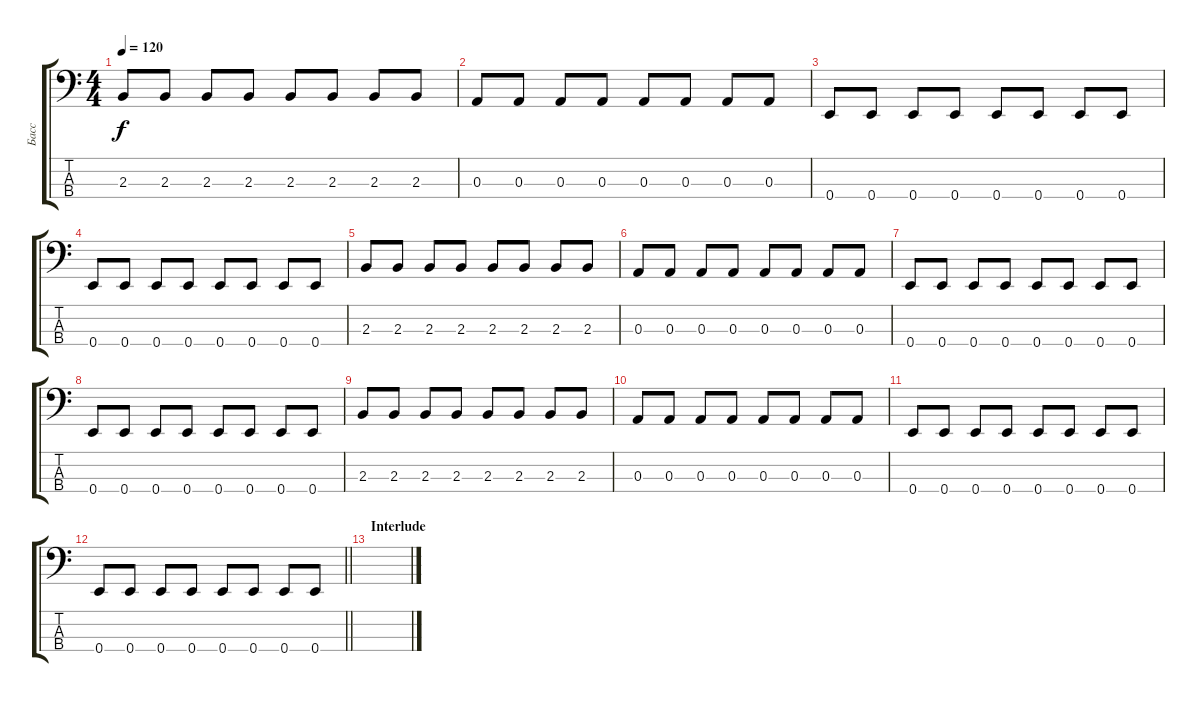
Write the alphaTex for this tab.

\track ("Басс" "Басс") {instrument electricbassfinger}
\staff {score tabs}
\tuning (G2 D2 A1 E1) {hide}
\ts (4 4)
\tempo 120
\clef f4
\ks c
2.3.8{dy f} 2.3.8 2.3.8 2.3.8 2.3.8 2.3.8 2.3.8 2.3.8 |
0.3.8 0.3.8 0.3.8 0.3.8 0.3.8 0.3.8 0.3.8 0.3.8 |
0.4.8 0.4.8 0.4.8 0.4.8 0.4.8 0.4.8 0.4.8 0.4.8 |
0.4.8 0.4.8 0.4.8 0.4.8 0.4.8 0.4.8 0.4.8 0.4.8 |
2.3.8 2.3.8 2.3.8 2.3.8 2.3.8 2.3.8 2.3.8 2.3.8 |
0.3.8 0.3.8 0.3.8 0.3.8 0.3.8 0.3.8 0.3.8 0.3.8 |
0.4.8 0.4.8 0.4.8 0.4.8 0.4.8 0.4.8 0.4.8 0.4.8 |
0.4.8 0.4.8 0.4.8 0.4.8 0.4.8 0.4.8 0.4.8 0.4.8 |
2.3.8 2.3.8 2.3.8 2.3.8 2.3.8 2.3.8 2.3.8 2.3.8 |
0.3.8 0.3.8 0.3.8 0.3.8 0.3.8 0.3.8 0.3.8 0.3.8 |
0.4.8 0.4.8 0.4.8 0.4.8 0.4.8 0.4.8 0.4.8 0.4.8 |
\barLineRight lightlight
0.4.8 0.4.8 0.4.8 0.4.8 0.4.8 0.4.8 0.4.8 0.4.8 |
\section ("" "Interlude")
